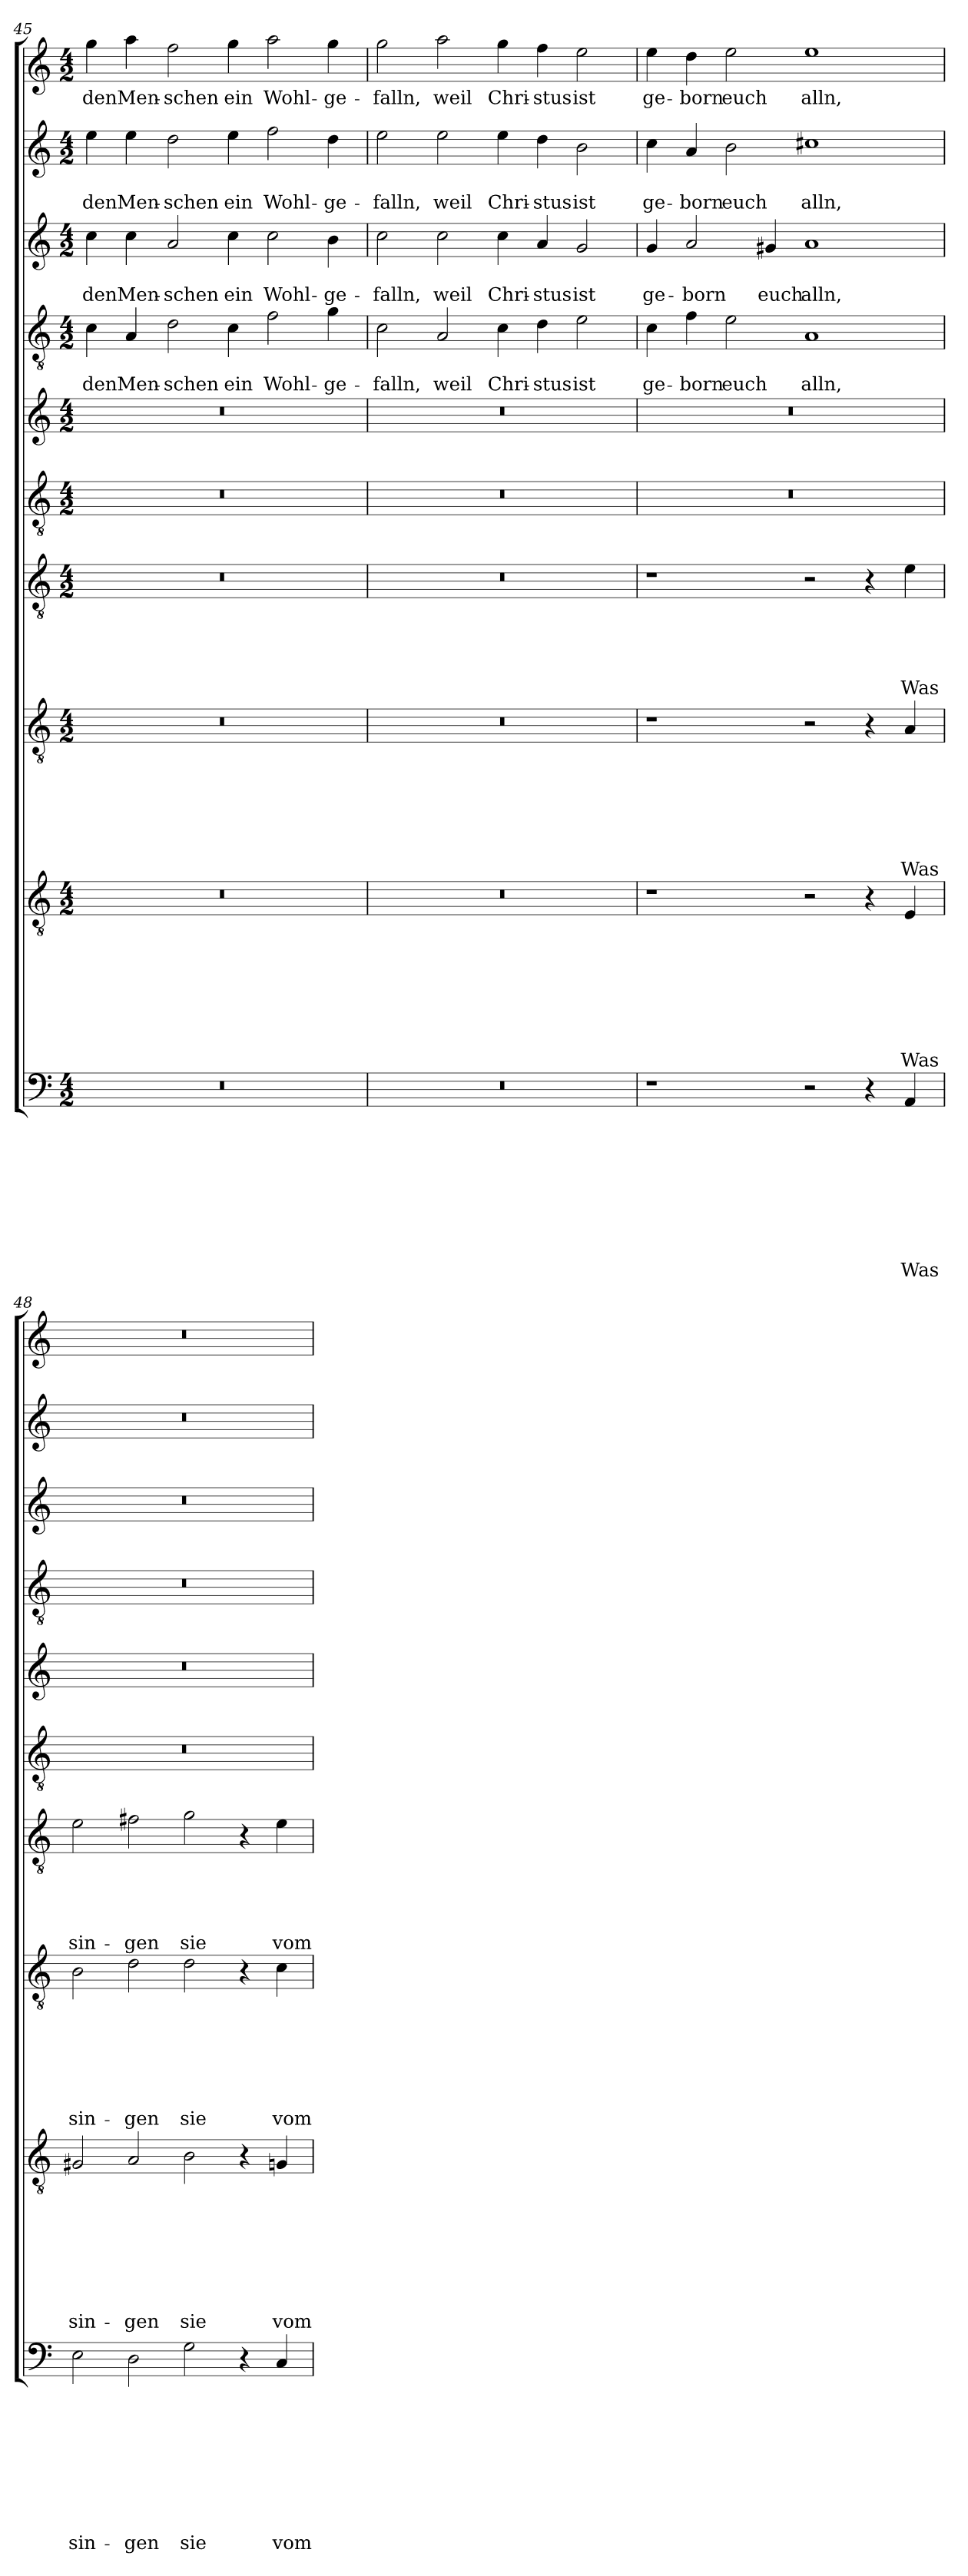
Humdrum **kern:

**kern	**text	**text	**text	**text	**text	**text	**text	**text	**text	**kern	**text	**text	**text	**text	**text	**text	**text	**text	**kern	**text	**text	**text	**text	**text	**text	**text	**kern	**text	**text	**text	**text	**text	**kern	**kern	**kern	**text	**text	**kern	**text	**text	**kern	**text	**text	**kern	**text
*part10	*part10	*part10	*part10	*part10	*part10	*part10	*part10	*part10	*part10	*part9	*part9	*part9	*part9	*part9	*part9	*part9	*part9	*part9	*part8	*part8	*part8	*part8	*part8	*part8	*part8	*part8	*part7	*part7	*part7	*part7	*part7	*part7	*part6	*part5	*part4	*part4	*part4	*part3	*part3	*part3	*part2	*part2	*part2	*part1	*part1
*staff10	*staff10	*staff10	*staff10	*staff10	*staff10	*staff10	*staff10	*staff10	*staff10	*staff9	*staff9	*staff9	*staff9	*staff9	*staff9	*staff9	*staff9	*staff9	*staff8	*staff8	*staff8	*staff8	*staff8	*staff8	*staff8	*staff8	*staff7	*staff7	*staff7	*staff7	*staff7	*staff7	*staff6	*staff5	*staff4	*staff4	*staff4	*staff3	*staff3	*staff3	*staff2	*staff2	*staff2	*staff1	*staff1
!!LO:PB:g=z
*clefF4	*	*	*	*	*	*	*	*	*	*clefGv2	*	*	*	*	*	*	*	*	*clefGv2	*	*	*	*	*	*	*	*clefGv2	*	*	*	*	*	*clefGv2	*clefG2	*clefGv2	*	*	*clefG2	*	*	*clefG2	*	*	*clefG2	*
*k[]	*	*	*	*	*	*	*	*	*	*k[]	*	*	*	*	*	*	*	*	*k[]	*	*	*	*	*	*	*	*k[]	*	*	*	*	*	*k[]	*k[]	*k[]	*	*	*k[]	*	*	*k[]	*	*	*k[]	*
*C:	*	*	*	*	*	*	*	*	*	*C:	*	*	*	*	*	*	*	*	*C:	*	*	*	*	*	*	*	*C:	*	*	*	*	*	*C:	*C:	*C:	*	*	*C:	*	*	*C:	*	*	*C:	*
*M4/2	*	*	*	*	*	*	*	*	*	*M4/2	*	*	*	*	*	*	*	*	*M4/2	*	*	*	*	*	*	*	*M4/2	*	*	*	*	*	*M4/2	*M4/2	*M4/2	*	*	*M4/2	*	*	*M4/2	*	*	*M4/2	*
=45	=45	=45	=45	=45	=45	=45	=45	=45	=45	=45	=45	=45	=45	=45	=45	=45	=45	=45	=45	=45	=45	=45	=45	=45	=45	=45	=45	=45	=45	=45	=45	=45	=45	=45	=45	=45	=45	=45	=45	=45	=45	=45	=45	=45	=45
!	!	!	!	!	!	!	!	!	!	!	!	!	!	!	!	!	!	!	!	!	!	!	!	!	!	!	!	!	!	!	!	!	!	!	!	!	!LO:LY:b	!	!	!LO:LY:b	!	!	!LO:LY:b	!	!LO:LY:b
0r	.	.	.	.	.	.	.	.	.	0r	.	.	.	.	.	.	.	.	0r	.	.	.	.	.	.	.	0r	.	.	.	.	.	0r	0r	4c\	.	den	4cc\	.	den	4ee\	.	den	4gg\	den
!	!	!	!	!	!	!	!	!	!	!	!	!	!	!	!	!	!	!	!	!	!	!	!	!	!	!	!	!	!	!	!	!	!	!	!	!	!LO:LY:b	!	!	!LO:LY:b	!	!	!LO:LY:b	!	!LO:LY:b
.	.	.	.	.	.	.	.	.	.	.	.	.	.	.	.	.	.	.	.	.	.	.	.	.	.	.	.	.	.	.	.	.	.	.	4A/	.	Men-	4cc\	.	Men-	4ee\	.	Men-	4aa\	Men-
!	!	!	!	!	!	!	!	!	!	!	!	!	!	!	!	!	!	!	!	!	!	!	!	!	!	!	!	!	!	!	!	!	!	!	!	!	!LO:LY:b	!	!	!LO:LY:b	!	!	!LO:LY:b	!	!LO:LY:b
.	.	.	.	.	.	.	.	.	.	.	.	.	.	.	.	.	.	.	.	.	.	.	.	.	.	.	.	.	.	.	.	.	.	.	2d\	.	-schen	2a/	.	-schen	2dd\	.	-schen	2ff\	-schen
!	!	!	!	!	!	!	!	!	!	!	!	!	!	!	!	!	!	!	!	!	!	!	!	!	!	!	!	!	!	!	!	!	!	!	!	!	!LO:LY:b	!	!	!LO:LY:b	!	!	!LO:LY:b	!	!LO:LY:b
.	.	.	.	.	.	.	.	.	.	.	.	.	.	.	.	.	.	.	.	.	.	.	.	.	.	.	.	.	.	.	.	.	.	.	4c\	.	ein	4cc\	.	ein	4ee\	.	ein	4gg\	ein
!	!	!	!	!	!	!	!	!	!	!	!	!	!	!	!	!	!	!	!	!	!	!	!	!	!	!	!	!	!	!	!	!	!	!	!	!	!LO:LY:b	!	!	!LO:LY:b	!	!	!LO:LY:b	!	!LO:LY:b
.	.	.	.	.	.	.	.	.	.	.	.	.	.	.	.	.	.	.	.	.	.	.	.	.	.	.	.	.	.	.	.	.	.	.	2f\	.	Wohl-	2cc\	.	Wohl-	2ff\	.	Wohl-	2aa\	Wohl-
!	!	!	!	!	!	!	!	!	!	!	!	!	!	!	!	!	!	!	!	!	!	!	!	!	!	!	!	!	!	!	!	!	!	!	!	!	!LO:LY:b	!	!	!LO:LY:b	!	!	!LO:LY:b	!	!LO:LY:b
.	.	.	.	.	.	.	.	.	.	.	.	.	.	.	.	.	.	.	.	.	.	.	.	.	.	.	.	.	.	.	.	.	.	.	4g\	.	-ge-	4b\	.	-ge-	4dd\	.	-ge-	4gg\	-ge-
=46	=46	=46	=46	=46	=46	=46	=46	=46	=46	=46	=46	=46	=46	=46	=46	=46	=46	=46	=46	=46	=46	=46	=46	=46	=46	=46	=46	=46	=46	=46	=46	=46	=46	=46	=46	=46	=46	=46	=46	=46	=46	=46	=46	=46	=46
!	!	!	!	!	!	!	!	!	!	!	!	!	!	!	!	!	!	!	!	!	!	!	!	!	!	!	!	!	!	!	!	!	!	!	!	!	!LO:LY:b	!	!	!LO:LY:b	!	!	!LO:LY:b	!	!LO:LY:b
0r	.	.	.	.	.	.	.	.	.	0r	.	.	.	.	.	.	.	.	0r	.	.	.	.	.	.	.	0r	.	.	.	.	.	0r	0r	2c\	.	-falln,	2cc\	.	-falln,	2ee\	.	-falln,	2gg\	-falln,
!	!	!	!	!	!	!	!	!	!	!	!	!	!	!	!	!	!	!	!	!	!	!	!	!	!	!	!	!	!	!	!	!	!	!	!	!	!LO:LY:b	!	!	!LO:LY:b	!	!	!LO:LY:b	!	!LO:LY:b
.	.	.	.	.	.	.	.	.	.	.	.	.	.	.	.	.	.	.	.	.	.	.	.	.	.	.	.	.	.	.	.	.	.	.	2A/	.	weil	2cc\	.	weil	2ee\	.	weil	2aa\	weil
!	!	!	!	!	!	!	!	!	!	!	!	!	!	!	!	!	!	!	!	!	!	!	!	!	!	!	!	!	!	!	!	!	!	!	!	!	!LO:LY:b	!	!	!LO:LY:b	!	!	!LO:LY:b	!	!LO:LY:b
.	.	.	.	.	.	.	.	.	.	.	.	.	.	.	.	.	.	.	.	.	.	.	.	.	.	.	.	.	.	.	.	.	.	.	4c\	.	Chri-	4cc\	.	Chri-	4ee\	.	Chri-	4gg\	Chri-
!	!	!	!	!	!	!	!	!	!	!	!	!	!	!	!	!	!	!	!	!	!	!	!	!	!	!	!	!	!	!	!	!	!	!	!	!	!LO:LY:b	!	!	!LO:LY:b	!	!	!LO:LY:b	!	!LO:LY:b
.	.	.	.	.	.	.	.	.	.	.	.	.	.	.	.	.	.	.	.	.	.	.	.	.	.	.	.	.	.	.	.	.	.	.	4d\	.	-stus	4a/	.	-stus	4dd\	.	-stus	4ff\	-stus
!	!	!	!	!	!	!	!	!	!	!	!	!	!	!	!	!	!	!	!	!	!	!	!	!	!	!	!	!	!	!	!	!	!	!	!	!	!LO:LY:b	!	!	!LO:LY:b	!	!	!LO:LY:b	!	!LO:LY:b
.	.	.	.	.	.	.	.	.	.	.	.	.	.	.	.	.	.	.	.	.	.	.	.	.	.	.	.	.	.	.	.	.	.	.	2e\	.	ist	2g/	.	ist	2b\	.	ist	2ee\	ist
=47	=47	=47	=47	=47	=47	=47	=47	=47	=47	=47	=47	=47	=47	=47	=47	=47	=47	=47	=47	=47	=47	=47	=47	=47	=47	=47	=47	=47	=47	=47	=47	=47	=47	=47	=47	=47	=47	=47	=47	=47	=47	=47	=47	=47	=47
!	!	!	!	!	!	!	!	!	!	!	!	!	!	!	!	!	!	!	!	!	!	!	!	!	!	!	!	!	!	!	!	!	!	!	!	!	!LO:LY:b	!	!	!LO:LY:b	!	!	!LO:LY:b	!	!LO:LY:b
1r	.	.	.	.	.	.	.	.	.	1r	.	.	.	.	.	.	.	.	1r	.	.	.	.	.	.	.	1r	.	.	.	.	.	0r	0r	4c\	.	ge-	4g/	.	ge-	4cc\	.	ge-	4ee\	ge-
!	!	!	!	!	!	!	!	!	!	!	!	!	!	!	!	!	!	!	!	!	!	!	!	!	!	!	!	!	!	!	!	!	!	!	!	!	!LO:LY:b	!	!	!LO:LY:b	!	!	!LO:LY:b	!	!LO:LY:b
.	.	.	.	.	.	.	.	.	.	.	.	.	.	.	.	.	.	.	.	.	.	.	.	.	.	.	.	.	.	.	.	.	.	.	4f\	.	-born	2a/	.	-born	4a/	.	-born	4dd\	-born
!	!	!	!	!	!	!	!	!	!	!	!	!	!	!	!	!	!	!	!	!	!	!	!	!	!	!	!	!	!	!	!	!	!	!	!	!	!LO:LY:b	!	!	!	!	!	!LO:LY:b	!	!LO:LY:b
.	.	.	.	.	.	.	.	.	.	.	.	.	.	.	.	.	.	.	.	.	.	.	.	.	.	.	.	.	.	.	.	.	.	.	2e\	.	euch	.	.	.	2b\	.	euch	2ee\	euch
!	!	!	!	!	!	!	!	!	!	!	!	!	!	!	!	!	!	!	!	!	!	!	!	!	!	!	!	!	!	!	!	!	!	!	!	!	!	!	!	!LO:LY:b	!	!	!	!	!
.	.	.	.	.	.	.	.	.	.	.	.	.	.	.	.	.	.	.	.	.	.	.	.	.	.	.	.	.	.	.	.	.	.	.	.	.	.	4g#X/	.	euch	.	.	.	.	.
!	!	!	!	!	!	!	!	!	!	!	!	!	!	!	!	!	!	!	!	!	!	!	!	!	!	!	!	!	!	!	!	!	!	!	!	!	!LO:LY:b	!	!	!LO:LY:b	!	!	!LO:LY:b	!	!LO:LY:b
2r	.	.	.	.	.	.	.	.	.	2r	.	.	.	.	.	.	.	.	2r	.	.	.	.	.	.	.	2r	.	.	.	.	.	.	.	1A	.	alln,	1a	.	alln,	1cc#X	.	alln,	1ee	alln,
4r	.	.	.	.	.	.	.	.	.	4r	.	.	.	.	.	.	.	.	4r	.	.	.	.	.	.	.	4r	.	.	.	.	.	.	.	.	.	.	.	.	.	.	.	.	.	.
!	!	!	!	!	!	!	!	!	!LO:LY:b	!	!	!	!	!	!	!	!	!LO:LY:b	!	!	!	!	!	!	!	!LO:LY:b	!	!	!	!	!	!LO:LY:b	!	!	!	!	!	!	!	!	!	!	!	!	!
4AA/	.	.	.	.	.	.	.	.	Was	4E/	.	.	.	.	.	.	.	Was	4A/	.	.	.	.	.	.	Was	4e\	.	.	.	.	Was	.	.	.	.	.	.	.	.	.	.	.	.	.
=48	=48	=48	=48	=48	=48	=48	=48	=48	=48	=48	=48	=48	=48	=48	=48	=48	=48	=48	=48	=48	=48	=48	=48	=48	=48	=48	=48	=48	=48	=48	=48	=48	=48	=48	=48	=48	=48	=48	=48	=48	=48	=48	=48	=48	=48
!	!	!	!	!	!	!	!	!	!LO:LY:b	!	!	!	!	!	!	!	!	!LO:LY:b	!	!	!	!	!	!	!	!LO:LY:b	!	!	!	!	!	!LO:LY:b	!	!	!	!	!	!	!	!	!	!	!	!	!
2E\	.	.	.	.	.	.	.	.	sin-	2G#X/	.	.	.	.	.	.	.	sin-	2B\	.	.	.	.	.	.	sin-	2e\	.	.	.	.	sin-	0r	0r	0r	.	.	0r	.	.	0r	.	.	0r	.
!	!	!	!	!	!	!	!	!	!LO:LY:b	!	!	!	!	!	!	!	!	!LO:LY:b	!	!	!	!	!	!	!	!LO:LY:b	!	!	!	!	!	!LO:LY:b	!	!	!	!	!	!	!	!	!	!	!	!	!
2D\	.	.	.	.	.	.	.	.	-gen	2A/	.	.	.	.	.	.	.	-gen	2d\	.	.	.	.	.	.	-gen	2f#X\	.	.	.	.	-gen	.	.	.	.	.	.	.	.	.	.	.	.	.
!	!	!	!	!	!	!	!	!	!LO:LY:b	!	!	!	!	!	!	!	!	!LO:LY:b	!	!	!	!	!	!	!	!LO:LY:b	!	!	!	!	!	!LO:LY:b	!	!	!	!	!	!	!	!	!	!	!	!	!
2G\	.	.	.	.	.	.	.	.	sie	2B\	.	.	.	.	.	.	.	sie	2d\	.	.	.	.	.	.	sie	2g\	.	.	.	.	sie	.	.	.	.	.	.	.	.	.	.	.	.	.
4r	.	.	.	.	.	.	.	.	.	4r	.	.	.	.	.	.	.	.	4r	.	.	.	.	.	.	.	4r	.	.	.	.	.	.	.	.	.	.	.	.	.	.	.	.	.	.
!	!	!	!	!	!	!	!	!	!LO:LY:b	!	!	!	!	!	!	!	!	!LO:LY:b	!	!	!	!	!	!	!	!LO:LY:b	!	!	!	!	!	!LO:LY:b	!	!	!	!	!	!	!	!	!	!	!	!	!
4C/	.	.	.	.	.	.	.	.	vom	4Gn/	.	.	.	.	.	.	.	vom	4c\	.	.	.	.	.	.	vom	4e\	.	.	.	.	vom	.	.	.	.	.	.	.	.	.	.	.	.	.
=	=	=	=	=	=	=	=	=	=	=	=	=	=	=	=	=	=	=	=	=	=	=	=	=	=	=	=	=	=	=	=	=	=	=	=	=	=	=	=	=	=	=	=	=	=
*-	*-	*-	*-	*-	*-	*-	*-	*-	*-	*-	*-	*-	*-	*-	*-	*-	*-	*-	*-	*-	*-	*-	*-	*-	*-	*-	*-	*-	*-	*-	*-	*-	*-	*-	*-	*-	*-	*-	*-	*-	*-	*-	*-	*-	*-
